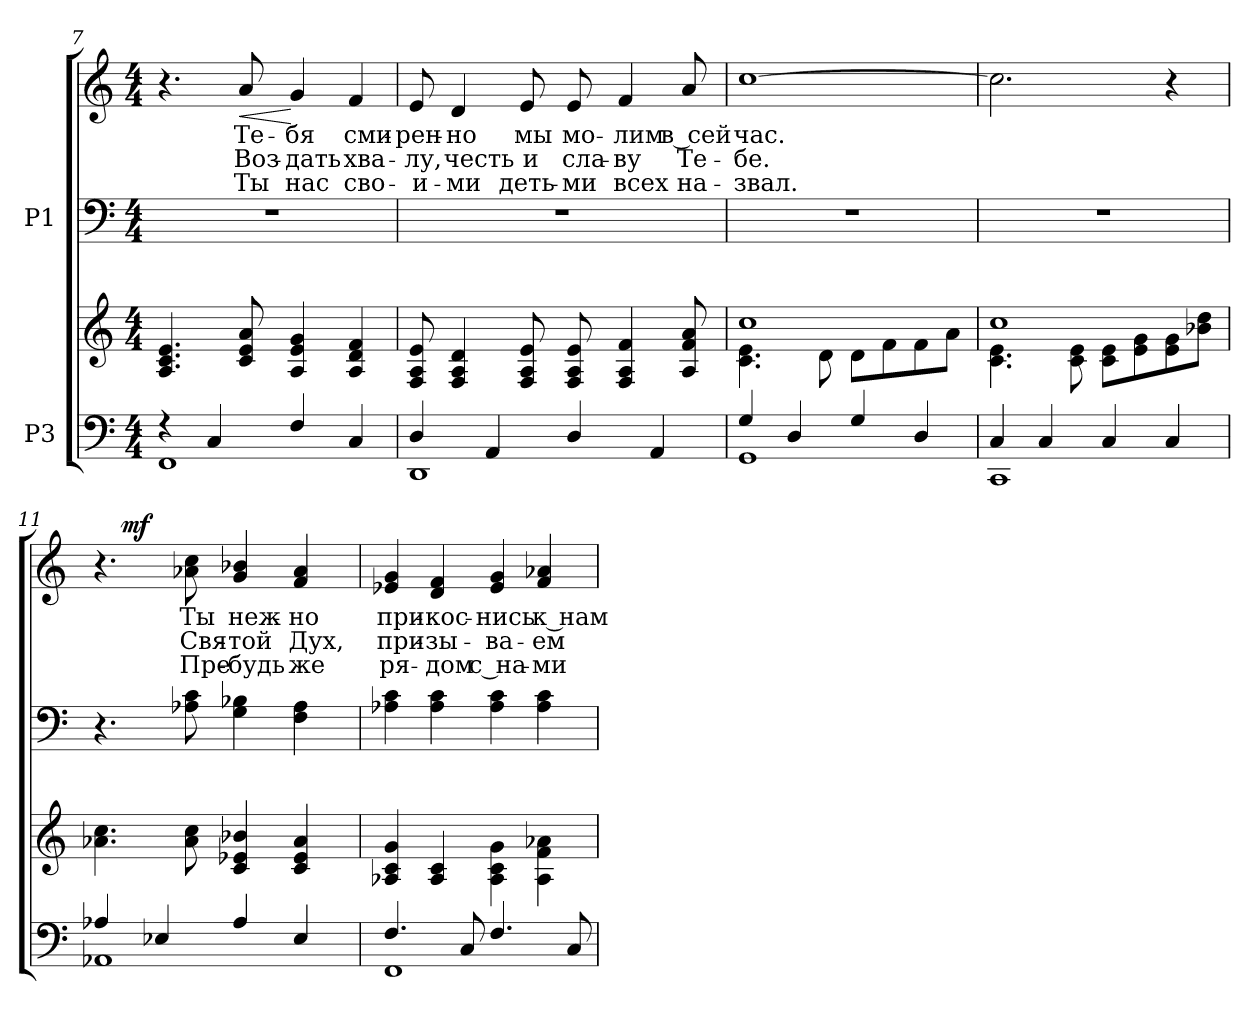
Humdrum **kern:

**kern	**kern	**kern	**kern	**text	**text	**text	**dynam
*part2	*part2	*part1	*part1	*part1	*part1	*part1	*part1
*staff4	*staff3	*staff2	*staff1	*staff1	*staff1	*staff1	*staff1/2
*I"P3	*	*I"P1	*	*	*	*	*
!!LO:LB:g=z
*clefF4	*clefG2	*clefF4	*clefG2	*	*	*	*
*k[]	*k[]	*k[]	*k[]	*	*	*	*
*C:	*C:	*C:	*C:	*	*	*	*
*M4/4	*M4/4	*M4/4	*M4/4	*	*	*	*
=7	=7	=7	=7	=7	=7	=7	=7
*^	*	*	*	*	*	*	*
4r	1FFi	4.Ai/ 4.ci 4.ei	1r	4.r	.	.	.	.
4Ci/	.	.	.	.	.	.	.	.
!	!	!	!	!	!LO:LY:b:color=#000000	!LO:LY:b:color=#000000	!LO:LY:b:color=#000000	!LO:HP:b
.	.	8ci/ 8ei 8ai	.	8ai/	Те-	Воз-	Ты	<
!	!	!	!	!	!LO:LY:b:color=#000000	!LO:LY:b:color=#000000	!LO:LY:b:color=#000000	!
4Fi/	.	4Ai/ 4ei 4gi	.	4gi/	-бя	-дать	нас	[
!	!	!	!	!	!LO:LY:b:color=#000000	!LO:LY:b:color=#000000	!LO:LY:b:color=#000000	!
4Ci/	.	4Ai/ 4di 4fi	.	4fi/	сми-	хва-	сво-	.
=8	=8	=8	=8	=8	=8	=8	=8	=8
!	!	!	!	!	!LO:LY:b:color=#000000	!LO:LY:b:color=#000000	!LO:LY:b:color=#000000	!
4Di/	1DDi	8Fi/ 8Ai 8ei	1r	8ei/	-рен-	-лу,	-и-	.
!	!	!	!	!	!LO:LY:b:color=#000000	!LO:LY:b:color=#000000	!LO:LY:b:color=#000000	!
.	.	4Fi/ 4Ai 4di	.	4di/	-но	честь	-ми	.
4AAi/	.	.	.	.	.	.	.	.
!	!	!	!	!	!LO:LY:b:color=#000000	!LO:LY:b:color=#000000	!LO:LY:b:color=#000000	!
.	.	8Fi/ 8Ai 8ei	.	8ei/	мы	и	деть-	.
!	!	!	!	!	!LO:LY:b:color=#000000	!LO:LY:b:color=#000000	!LO:LY:b:color=#000000	!
4Di/	.	8Fi/ 8Ai 8ei	.	8ei/	мо-	сла-	-ми	.
!	!	!	!	!	!LO:LY:b:color=#000000	!LO:LY:b:color=#000000	!LO:LY:b:color=#000000	!
.	.	4Fi/ 4Ai 4fi	.	4fi/	-лим	-ву	всех	.
4AAi/	.	.	.	.	.	.	.	.
!	!	!	!	!	!LO:LY:b:color=#000000	!LO:LY:b:color=#000000	!LO:LY:b:color=#000000	!
.	.	8Ai/ 8fi 8ai	.	8ai/	в сей	Те-	на-	.
=9	=9	=9	=9	=9	=9	=9	=9	=9
*	*	*^	*	*	*	*	*	*
!	!	!	!	!	!	!LO:LY:b:color=#000000	!LO:LY:b:color=#000000	!LO:LY:b:color=#000000	!
4Gi/	1GGi	1cci	4.ci\ 4.ei	1r	[>1cci	час.	-бе.	-звал.	.
4Di/	.	.	.	.	.	.	.	.	.
.	.	.	8di\	.	.	.	.	.	.
4Gi/	.	.	8di\L	.	.	.	.	.	.
.	.	.	8fi\	.	.	.	.	.	.
4Di/	.	.	8fi\	.	.	.	.	.	.
.	.	.	8ai\J	.	.	.	.	.	.
=10	=10	=10	=10	=10	=10	=10	=10	=10	=10
4Ci/	1CCi	1cci	4.ci\ 4.ei	1r	2.cci\]	.	.	.	.
4Ci/	.	.	.	.	.	.	.	.	.
.	.	.	8ci\ 8ei	.	.	.	.	.	.
4Ci/	.	.	8ci\ 8eiL	.	.	.	.	.	.
.	.	.	8ei\ 8gi	.	.	.	.	.	.
4Ci/	.	.	8ei\ 8gi	.	4r	.	.	.	.
.	.	.	8b-Xi\ 8ddiJ	.	.	.	.	.	.
*	*	*v	*v	*	*	*	*	*	*
!!LO:LB:g=z
=11	=11	=11	=11	=11	=11	=11	=11	=11
*	*	*	*	*^	*	*	*	*
4A-Xi/	1AA-Xi	4.a-Xi\ 4.cci	4.r	4.r	16..ryy	.	.	.	.
.	.	.	.	.	2ryy	.	.	.	mf
4E-Xi/	.	.	.	.	.	.	.	.	.
!	!	!	!	!	!	!LO:LY:b:color=#000000	!LO:LY:b:color=#000000	!LO:LY:b:color=#000000	!
.	.	8a-i\ 8cci	8A-Xi\ 8ci	8a-Xi\ 8cci	.	Ты	Свя-	Пре-	.
!	!	!	!	!	!	!LO:LY:b:color=#000000	!LO:LY:b:color=#000000	!LO:LY:b:color=#000000	!
4A-i/	.	4ci/ 4e-Xi 4b-Xi	4Gi\ 4B-Xi	4gi/ 4b-Xi	.	неж-	-той	-будь	.
.	.	.	.	.	4ryy	.	.	.	.
!	!	!	!	!	!	!LO:LY:b:color=#000000	!LO:LY:b:color=#000000	!LO:LY:b:color=#000000	!
4E-i/	.	4ci/ 4e-i 4a-i	4Fi\ 4A-i	4fi/ 4a-i	.	-но	Дух,	же	.
.	.	.	.	.	8ryy	.	.	.	.
.	.	.	.	.	64ryy	.	.	.	.
*	*	*	*	*v	*v	*	*	*	*
=12	=12	=12	=12	=12	=12	=12	=12	=12
*	*	*	*	*^	*	*	*	*
!	!	!	!	!	!	!LO:LY:b:color=#000000	!LO:LY:b:color=#000000	!LO:LY:b:color=#000000	!
*	*	*	*	*v	*v	*	*	*	*
4.Fi/	1FFi	4A-Xi/ 4ci 4gi	4A-Xi\ 4ci	4e-Xi/ 4gi	при-	при-	ря-	.
!	!	!	!	!	!LO:LY:b:color=#000000	!LO:LY:b:color=#000000	!LO:LY:b:color=#000000	!
.	.	4A-i/ 4ci	4A-i\ 4ci	4di/ 4fi	-кос-	-зы-	-дом	.
8Ci/	.	.	.	.	.	.	.	.
!	!	!	!	!	!LO:LY:b:color=#000000	!LO:LY:b:color=#000000	!LO:LY:b:color=#000000	!
4.Fi/	.	4A-i\ 4ci 4gi	4A-i\ 4ci	4e-i/ 4gi	-нись	-ва-	с на-	.
!	!	!	!	!	!LO:LY:b:color=#000000	!LO:LY:b:color=#000000	!LO:LY:b:color=#000000	!
.	.	4A-i\ 4fi 4a-Xi	4A-i\ 4ci	4fi/ 4a-Xi	к нам	-ем	-ми	.
8Ci/	.	.	.	.	.	.	.	.
*v	*v	*	*	*	*	*	*	*
=	=	=	=	=	=	=	=
*-	*-	*-	*-	*-	*-	*-	*-
